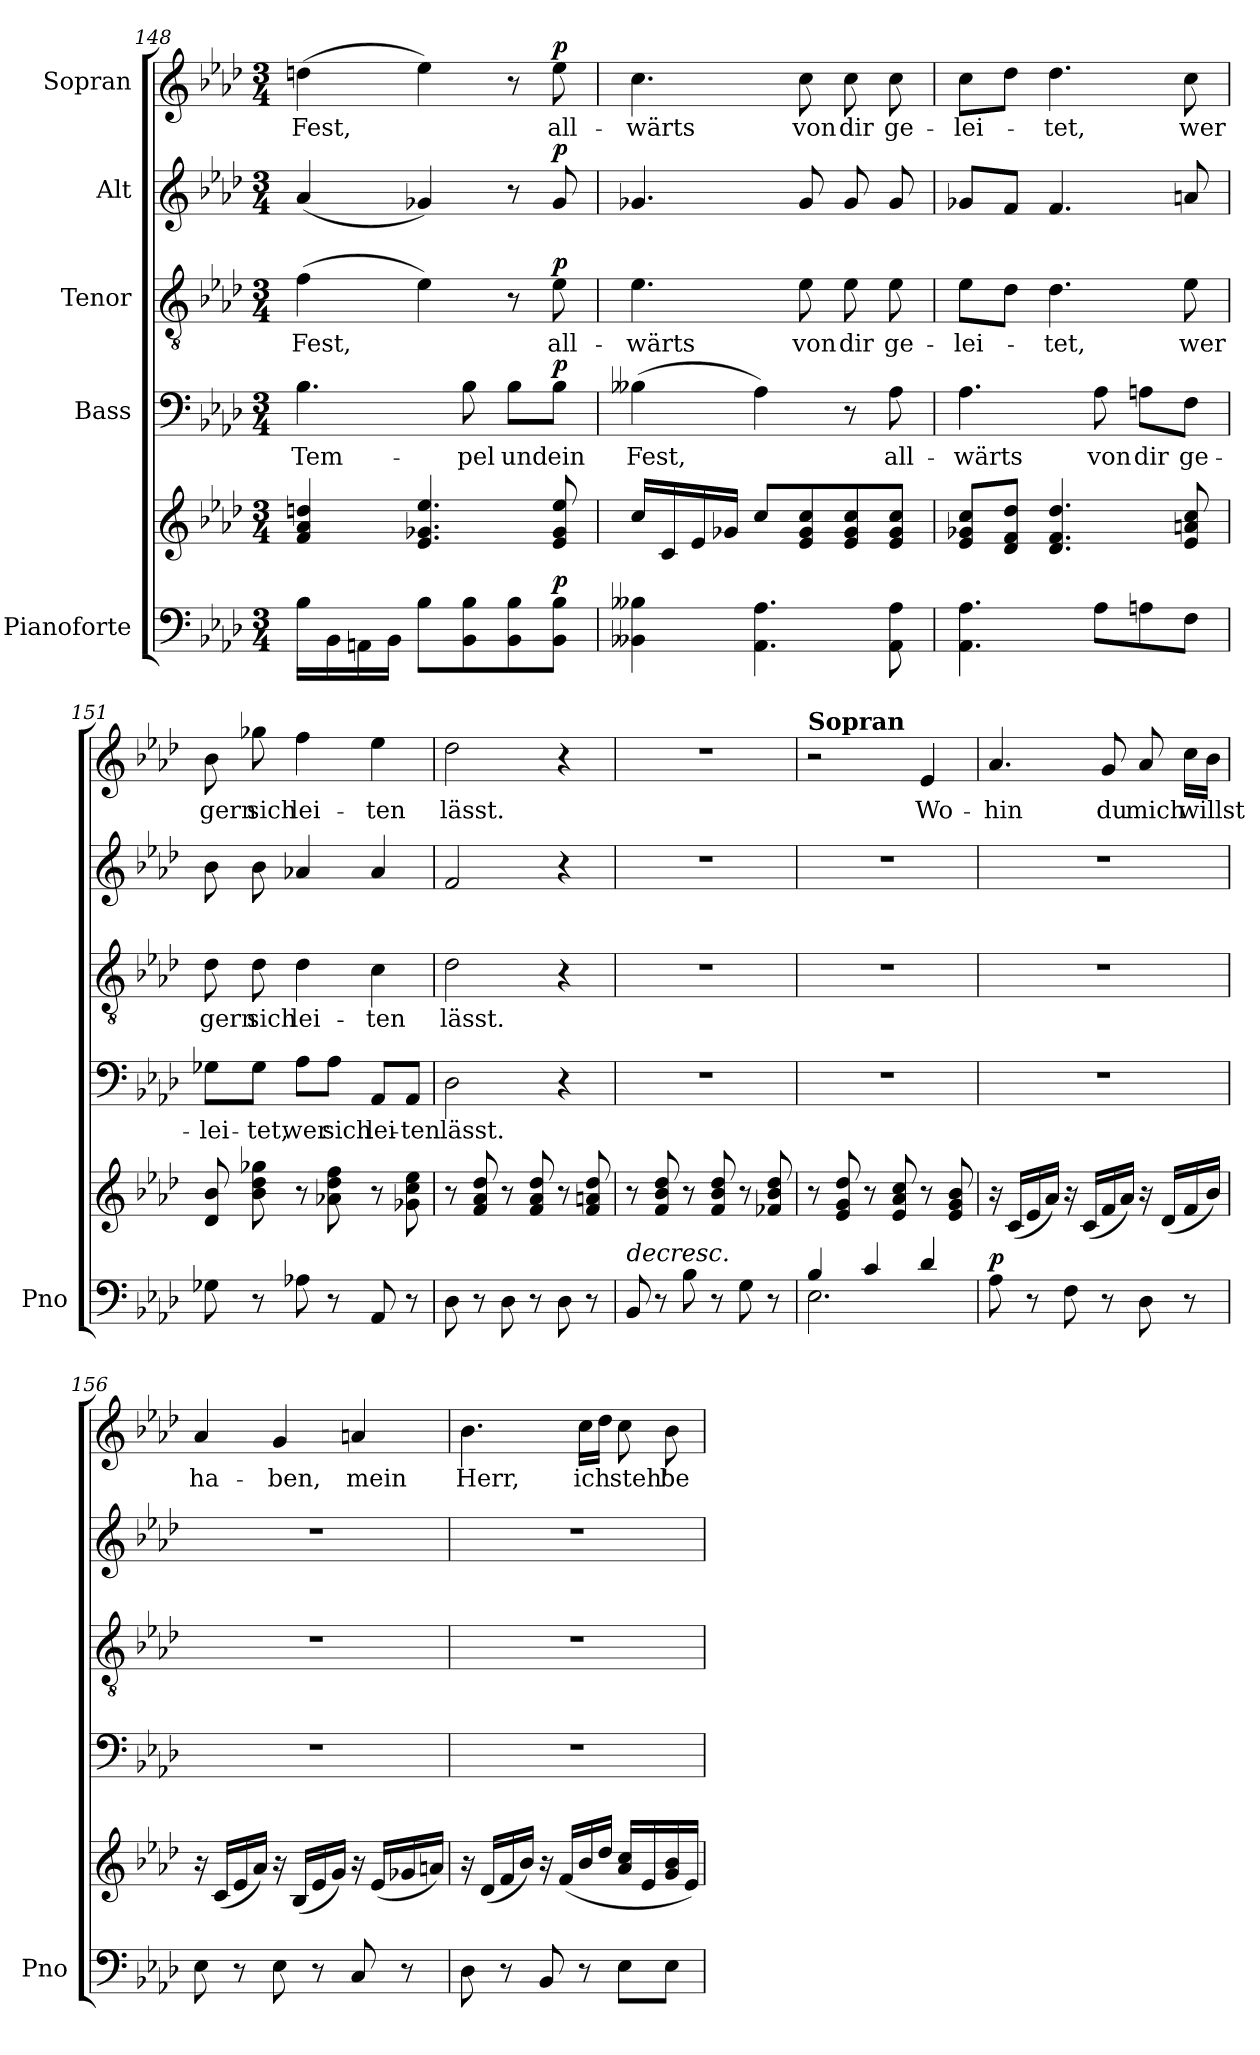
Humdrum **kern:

**kern	**kern	**dynam	**kern	**text	**dynam	**kern	**text	**dynam	**kern	**dynam	**kern	**text	**dynam
*part5	*part5	*part5	*part4	*part4	*part4	*part3	*part3	*part3	*part2	*part2	*part1	*part1	*part1
*staff6	*staff5	*staff5/6	*staff4	*staff4	*staff4	*staff3	*staff3	*staff3	*staff2	*staff2	*staff1	*staff1	*staff1
*I"Pianoforte	*	*	*I"Bass	*	*	*I"Tenor	*	*	*I"Alt	*	*I"Sopran	*	*
*I'Pno	*	*	*	*	*	*	*	*	*	*	*	*	*
*clefF4	*clefG2	*	*clefF4	*	*	*clefGv2	*	*	*clefG2	*	*clefG2	*	*
*k[b-e-a-d-]	*k[b-e-a-d-]	*	*k[b-e-a-d-]	*	*	*k[b-e-a-d-]	*	*	*k[b-e-a-d-]	*	*k[b-e-a-d-]	*	*
*M3/4	*M3/4	*	*M3/4	*	*	*M3/4	*	*	*M3/4	*	*M3/4	*	*
=148	=148	=148	=148	=148	=148	=148	=148	=148	=148	=148	=148	=148	=148
!	!	!	!	!LO:LY:b	!	!	!LO:LY:b	!	!	!	!	!LO:LY:b	!
16B-\LL	4f/ 4a-/ 4ddn/	.	4.B-\	Tem-	.	(4f\	Fest,	.	(4a-/	.	(4ddn\	Fest,	.
16BB-\	.	.	.	.	.	.	.	.	.	.	.	.	.
16AAn\	.	.	.	.	.	.	.	.	.	.	.	.	.
16BB-\JJ	.	.	.	.	.	.	.	.	.	.	.	.	.
8B-\L	4.e-/ 4.g-X/ 4.ee-/	.	.	.	.	4e-\)	.	.	4g-X/)	.	4ee-\)	.	.
!	!	!	!	!LO:LY:b	!	!	!	!	!	!	!	!	!
8BB-\ 8B-\	.	.	8B-\	-pel	.	.	.	.	.	.	.	.	.
!	!	!	!	!LO:LY:b	!	!	!	!	!	!	!	!	!
8BB-\ 8B-\	.	.	8B-\L	und	.	8r	.	.	8r	.	8r	.	.
!	!	!LO:DY:a=2	!	!LO:LY:b	!LO:DY:a	!	!LO:LY:b	!LO:DY:a	!	!LO:DY:a	!	!LO:LY:b	!LO:DY:a
8BB-\ 8B-\J	8e-/ 8g-/ 8ee-/	p	8B-\J	ein	p	8e-\	all-	p	8g-/	p	8ee-\	all-	p
!!LO:PB:g=z
=149	=149	=149	=149	=149	=149	=149	=149	=149	=149	=149	=149	=149	=149
!	!	!	!	!LO:LY:b	!	!	!LO:LY:b	!	!	!	!	!LO:LY:b	!
4BB--X\ 4B--X\	16cc/LL	.	(4B--X\	Fest,	.	4.e-\	-wärts	.	4.g-X/	.	4.cc\	-wärts	.
.	16c/	.	.	.	.	.	.	.	.	.	.	.	.
.	16e-/	.	.	.	.	.	.	.	.	.	.	.	.
.	16g-X/JJ	.	.	.	.	.	.	.	.	.	.	.	.
4.AA-\ 4.A-\	8cc/L	.	4A-\)	.	.	.	.	.	.	.	.	.	.
!	!	!	!	!	!	!	!LO:LY:b	!	!	!	!	!LO:LY:b	!
.	8e-/ 8g-/ 8cc/	.	.	.	.	8e-\	von	.	8g-/	.	8cc\	von	.
!	!	!	!	!	!	!	!LO:LY:b	!	!	!	!	!LO:LY:b	!
.	8e-/ 8g-/ 8cc/	.	8r	.	.	8e-\	dir	.	8g-/	.	8cc\	dir	.
!	!	!	!	!LO:LY:b	!	!	!LO:LY:b	!	!	!	!	!LO:LY:b	!
8AA-\ 8A-\	8e-/ 8g-/ 8cc/J	.	8A-\	all-	.	8e-\	ge-	.	8g-/	.	8cc\	ge-	.
=150	=150	=150	=150	=150	=150	=150	=150	=150	=150	=150	=150	=150	=150
!	!	!	!	!LO:LY:b	!	!	!LO:LY:b	!	!	!	!	!LO:LY:b	!
4.AA-\ 4.A-\	8e-/ 8g-X/ 8cc/L	.	4.A-\	-wärts	.	8e-\L	-lei-	.	8g-X/L	.	8cc\L	-lei-	.
.	8d-/ 8f/ 8dd-/J	.	.	.	.	8d-\J	.	.	8f/J	.	8dd-\J	.	.
!	!	!	!	!	!	!	!LO:LY:b	!	!	!	!	!LO:LY:b	!
.	4.d-/ 4.f/ 4.dd-/	.	.	.	.	4.d-\	-tet,	.	4.f/	.	4.dd-\	-tet,	.
!	!	!	!	!LO:LY:b	!	!	!	!	!	!	!	!	!
8A-\L	.	.	8A-\	von	.	.	.	.	.	.	.	.	.
!	!	!	!	!LO:LY:b	!	!	!	!	!	!	!	!	!
8An\	.	.	8An\L	dir	.	.	.	.	.	.	.	.	.
!	!	!	!	!LO:LY:b	!	!	!LO:LY:b	!	!	!	!	!LO:LY:b	!
8F\J	8e-/ 8an/ 8cc/	.	8F\J	ge-	.	8e-\	wer	.	8an/	.	8cc\	wer	.
=151	=151	=151	=151	=151	=151	=151	=151	=151	=151	=151	=151	=151	=151
!	!	!	!	!LO:LY:b	!	!	!LO:LY:b	!	!	!	!	!LO:LY:b	!
8G-X\	8d-/ 8b-/	.	8G-X\L	-lei-	.	8d-\	gern	.	8b-\	.	8b-\	gern	.
!	!	!	!	!LO:LY:b	!	!	!LO:LY:b	!	!	!	!	!LO:LY:b	!
8r	8b-\ 8dd-\ 8gg-X\	.	8G-\J	-tet,	.	8d-\	sich	.	8b-\	.	8gg-X\	sich	.
!	!	!	!	!LO:LY:b	!	!	!LO:LY:b	!	!	!	!	!LO:LY:b	!
8A-X\	8r	.	8A-\L	wer	.	4d-\	lei-	.	4a-X/	.	4ff\	lei-	.
!	!	!	!	!LO:LY:b	!	!	!	!	!	!	!	!	!
8r	8a-X\ 8dd-\ 8ff\	.	8A-\J	sich	.	.	.	.	.	.	.	.	.
!	!	!	!	!LO:LY:b	!	!	!LO:LY:b	!	!	!	!	!LO:LY:b	!
8AA-/	8r	.	8AA-/L	lei-	.	4c\	-ten	.	4a-/	.	4ee-\	-ten	.
!	!	!	!	!LO:LY:b	!	!	!	!	!	!	!	!	!
8r	8g-X\ 8cc\ 8ee-\	.	8AA-/J	-ten	.	.	.	.	.	.	.	.	.
=152	=152	=152	=152	=152	=152	=152	=152	=152	=152	=152	=152	=152	=152
!	!	!	!	!LO:LY:b	!	!	!LO:LY:b	!	!	!	!	!LO:LY:b	!
8D-\	8r	.	2D-\	lässt.	.	2d-\	lässt.	.	2f/	.	2dd-\	lässt.	.
8r	8f/ 8a-/ 8dd-/	.	.	.	.	.	.	.	.	.	.	.	.
8D-\	8r	.	.	.	.	.	.	.	.	.	.	.	.
8r	8f/ 8a-/ 8dd-/	.	.	.	.	.	.	.	.	.	.	.	.
8D-\	8r	.	4r	.	.	4r	.	.	4r	.	4r	.	.
8r	8f/ 8an/ 8dd-/	.	.	.	.	.	.	.	.	.	.	.	.
=153	=153	=153	=153	=153	=153	=153	=153	=153	=153	=153	=153	=153	=153
!LO:TX:a:i:t=decresc.	!	!	!	!	!	!	!	!	!	!	!	!	!
8BB-/	8r	.	2.r	.	.	2.r	.	.	2.r	.	2.r	.	.
8r	8f/ 8b-/ 8dd-/	.	.	.	.	.	.	.	.	.	.	.	.
8B-\	8r	.	.	.	.	.	.	.	.	.	.	.	.
8r	8f/ 8b-/ 8dd-/	.	.	.	.	.	.	.	.	.	.	.	.
8G\	8r	.	.	.	.	.	.	.	.	.	.	.	.
8r	8f-X/ 8b-/ 8dd-/	.	.	.	.	.	.	.	.	.	.	.	.
!!LO:LB:g=z
=154	=154	=154	=154	=154	=154	=154	=154	=154	=154	=154	=154	=154	=154
*^	*	*	*	*	*	*	*	*	*	*	*	*	*
!	!	!	!	!	!	!	!	!	!	!	!	!LO:TX:a:B:t=Sopran	!	!
4B-/	2.E-\	8r	.	2.r	.	.	2.r	.	.	2.r	.	2r	.	.
.	.	8e-/ 8g/ 8dd-/	.	.	.	.	.	.	.	.	.	.	.	.
4c/	.	8r	.	.	.	.	.	.	.	.	.	.	.	.
.	.	8e-/ 8a-/ 8cc/	.	.	.	.	.	.	.	.	.	.	.	.
!	!	!	!	!	!	!	!	!	!	!	!	!	!LO:LY:b	!
4d-/	.	8r	.	.	.	.	.	.	.	.	.	4e-/	Wo-	.
.	.	8e-/ 8g/ 8b-/	.	.	.	.	.	.	.	.	.	.	.	.
*v	*v	*	*	*	*	*	*	*	*	*	*	*	*	*
=155	=155	=155	=155	=155	=155	=155	=155	=155	=155	=155	=155	=155	=155
!	!	!LO:DY:a=2	!	!	!	!	!	!	!	!	!	!LO:LY:b	!
8A-\	16r	p	2.r	.	.	2.r	.	.	2.r	.	4.a-/	-hin	.
.	(16c/LL	.	.	.	.	.	.	.	.	.	.	.	.
8r	16e-/	.	.	.	.	.	.	.	.	.	.	.	.
.	16a-/JJ)	.	.	.	.	.	.	.	.	.	.	.	.
8F\	16r	.	.	.	.	.	.	.	.	.	.	.	.
.	(16c/LL	.	.	.	.	.	.	.	.	.	.	.	.
!	!	!	!	!	!	!	!	!	!	!	!	!LO:LY:b	!
8r	16f/	.	.	.	.	.	.	.	.	.	8g/	du	.
.	16a-/JJ)	.	.	.	.	.	.	.	.	.	.	.	.
!	!	!	!	!	!	!	!	!	!	!	!	!LO:LY:b	!
8D-\	16r	.	.	.	.	.	.	.	.	.	8a-/	mich	.
.	(16d-/LL	.	.	.	.	.	.	.	.	.	.	.	.
!	!	!	!	!	!	!	!	!	!	!	!	!LO:LY:b	!
8r	16f/	.	.	.	.	.	.	.	.	.	16cc\LL	willst	.
.	16b-/JJ)	.	.	.	.	.	.	.	.	.	16b-\JJ	.	.
=156	=156	=156	=156	=156	=156	=156	=156	=156	=156	=156	=156	=156	=156
!	!	!	!	!	!	!	!	!	!	!	!	!LO:LY:b	!
8E-\	16r	.	2.r	.	.	2.r	.	.	2.r	.	4a-/	ha-	.
.	(16c/LL	.	.	.	.	.	.	.	.	.	.	.	.
8r	16e-/	.	.	.	.	.	.	.	.	.	.	.	.
.	16a-/JJ)	.	.	.	.	.	.	.	.	.	.	.	.
!	!	!	!	!	!	!	!	!	!	!	!	!LO:LY:b	!
8E-\	16r	.	.	.	.	.	.	.	.	.	4g/	-ben,	.
.	(16B-/LL	.	.	.	.	.	.	.	.	.	.	.	.
8r	16e-/	.	.	.	.	.	.	.	.	.	.	.	.
.	16g/JJ)	.	.	.	.	.	.	.	.	.	.	.	.
!	!	!	!	!	!	!	!	!	!	!	!	!LO:LY:b	!
8C/	16r	.	.	.	.	.	.	.	.	.	4an/	mein	.
.	(16e-/LL	.	.	.	.	.	.	.	.	.	.	.	.
8r	16g-X/	.	.	.	.	.	.	.	.	.	.	.	.
.	16an/JJ)	.	.	.	.	.	.	.	.	.	.	.	.
=157	=157	=157	=157	=157	=157	=157	=157	=157	=157	=157	=157	=157	=157
!	!	!	!	!	!	!	!	!	!	!	!	!LO:LY:b	!
8D-\	16r	.	2.r	.	.	2.r	.	.	2.r	.	4.b-\	Herr,	.
.	(16d-/LL	.	.	.	.	.	.	.	.	.	.	.	.
8r	16f/	.	.	.	.	.	.	.	.	.	.	.	.
.	16b-/JJ)	.	.	.	.	.	.	.	.	.	.	.	.
8BB-/	16r	.	.	.	.	.	.	.	.	.	.	.	.
.	(16f/LL	.	.	.	.	.	.	.	.	.	.	.	.
!	!	!	!	!	!	!	!	!	!	!	!	!LO:LY:b	!
8r	16b-/	.	.	.	.	.	.	.	.	.	16cc\LL	ich	.
.	16dd-/JJ	.	.	.	.	.	.	.	.	.	16dd-\JJ	.	.
!	!	!	!	!	!	!	!	!	!	!	!	!LO:LY:b	!
8E-\L	16a-/ 16cc/LL	.	.	.	.	.	.	.	.	.	8cc\	steh'	.
.	16e-/	.	.	.	.	.	.	.	.	.	.	.	.
!	!	!	!	!	!	!	!	!	!	!	!	!LO:LY:b	!
8E-\J	16g/ 16b-/	.	.	.	.	.	.	.	.	.	8b-\	be-	.
.	16e-/JJ)	.	.	.	.	.	.	.	.	.	.	.	.
=	=	=	=	=	=	=	=	=	=	=	=	=	=
*-	*-	*-	*-	*-	*-	*-	*-	*-	*-	*-	*-	*-	*-
